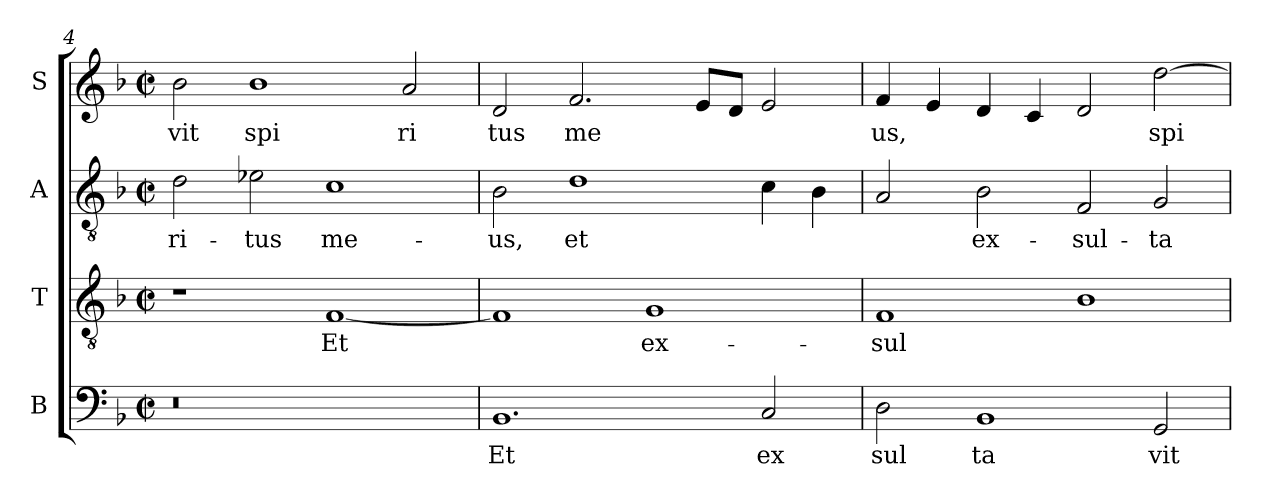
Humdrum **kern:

**kern	**text	**kern	**text	**kern	**text	**kern	**text
*part4	*part4	*part3	*part3	*part2	*part2	*part1	*part1
*staff4	*staff4	*staff3	*staff3	*staff2	*staff2	*staff1	*staff1
*I"B	*	*I"T	*	*I"A	*	*I"S	*
*I'B	*	*I'T	*	*I'A	*	*I'S	*
*clefF4	*	*clefGv2	*	*clefGv2	*	*clefG2	*
*k[b-]	*	*k[b-]	*	*k[b-]	*	*k[b-]	*
*F:	*	*F:	*	*F:	*	*F:	*
*M2/2	*	*M2/2	*	*M2/2	*	*M2/2	*
*met(c|)	*	*met(c|)	*	*met(c|)	*	*met(c|)	*
=4	=4	=4	=4	=4	=4	=4	=4
!	!	!	!	!	!LO:LY:b:cj	!	!LO:LY:b:cj
0r	.	1r	.	2d\	-ri-	2b-\	vit
!	!	!	!	!	!LO:LY:b:cj	!	!LO:LY:b:cj
.	.	.	.	2e-X\	-tus	1b-	spi
!	!	!	!LO:LY:b:cj	!	!LO:LY:b:cj	!	!
.	.	[<1F	Et	1c	me-	.	.
!	!	!	!	!	!	!	!LO:LY:b:cj
.	.	.	.	.	.	2a/	ri
=5	=5	=5	=5	=5	=5	=5	=5
!	!LO:LY:b:cj	!	!LO:LY:b:cj	!	!LO:LY:b:cj	!	!LO:LY:b:cj
1.BB-	Et	1F]	.	2B-\	-us,	2d/	tus
!	!	!	!	!	!LO:LY:b:cj	!	!LO:LY:b:cj
.	.	.	.	1d	et	2.f/	me
!	!	!	!LO:LY:b:cj	!	!	!	!
.	.	1G	ex-	.	.	.	.
!	!	!	!	!	!	!	!LO:LY:b:cj
.	.	.	.	.	.	8e/L	.
!	!	!	!	!	!	!	!LO:LY:b:cj
.	.	.	.	.	.	8d/J	.
!	!LO:LY:b:cj	!	!	!	!LO:LY:b:cj	!	!LO:LY:b:cj
2C/	ex	.	.	4c\	.	2e/	.
!	!	!	!	!	!LO:LY:b:cj	!	!
.	.	.	.	4B-\	.	.	.
!!LO:LB:g=z
=6	=6	=6	=6	=6	=6	=6	=6
!	!LO:LY:b:cj	!	!LO:LY:b:cj	!	!LO:LY:b:cj	!	!LO:LY:b:cj
2D\	sul	1F	-sul	2A/	.	4f/	us,
!	!	!	!	!	!	!	!LO:LY:b:cj
.	.	.	.	.	.	4e/	.
!	!LO:LY:b:cj	!	!	!	!LO:LY:b:cj	!	!LO:LY:b:cj
1BB-	ta	.	.	2B-\	ex-	4d/	.
!	!	!	!	!	!	!	!LO:LY:b:cj
.	.	.	.	.	.	4c/	.
!	!	!	!LO:LY:b:cj	!	!LO:LY:b:cj	!	!LO:LY:b:cj
.	.	1B-	.	2F/	-sul-	2d/	.
!	!LO:LY:b:cj	!	!	!	!LO:LY:b:cj	!	!LO:LY:b:cj
2GG/	vit	.	.	2G/	-ta-	[>2dd\	spi
=	=	=	=	=	=	=	=
*-	*-	*-	*-	*-	*-	*-	*-
